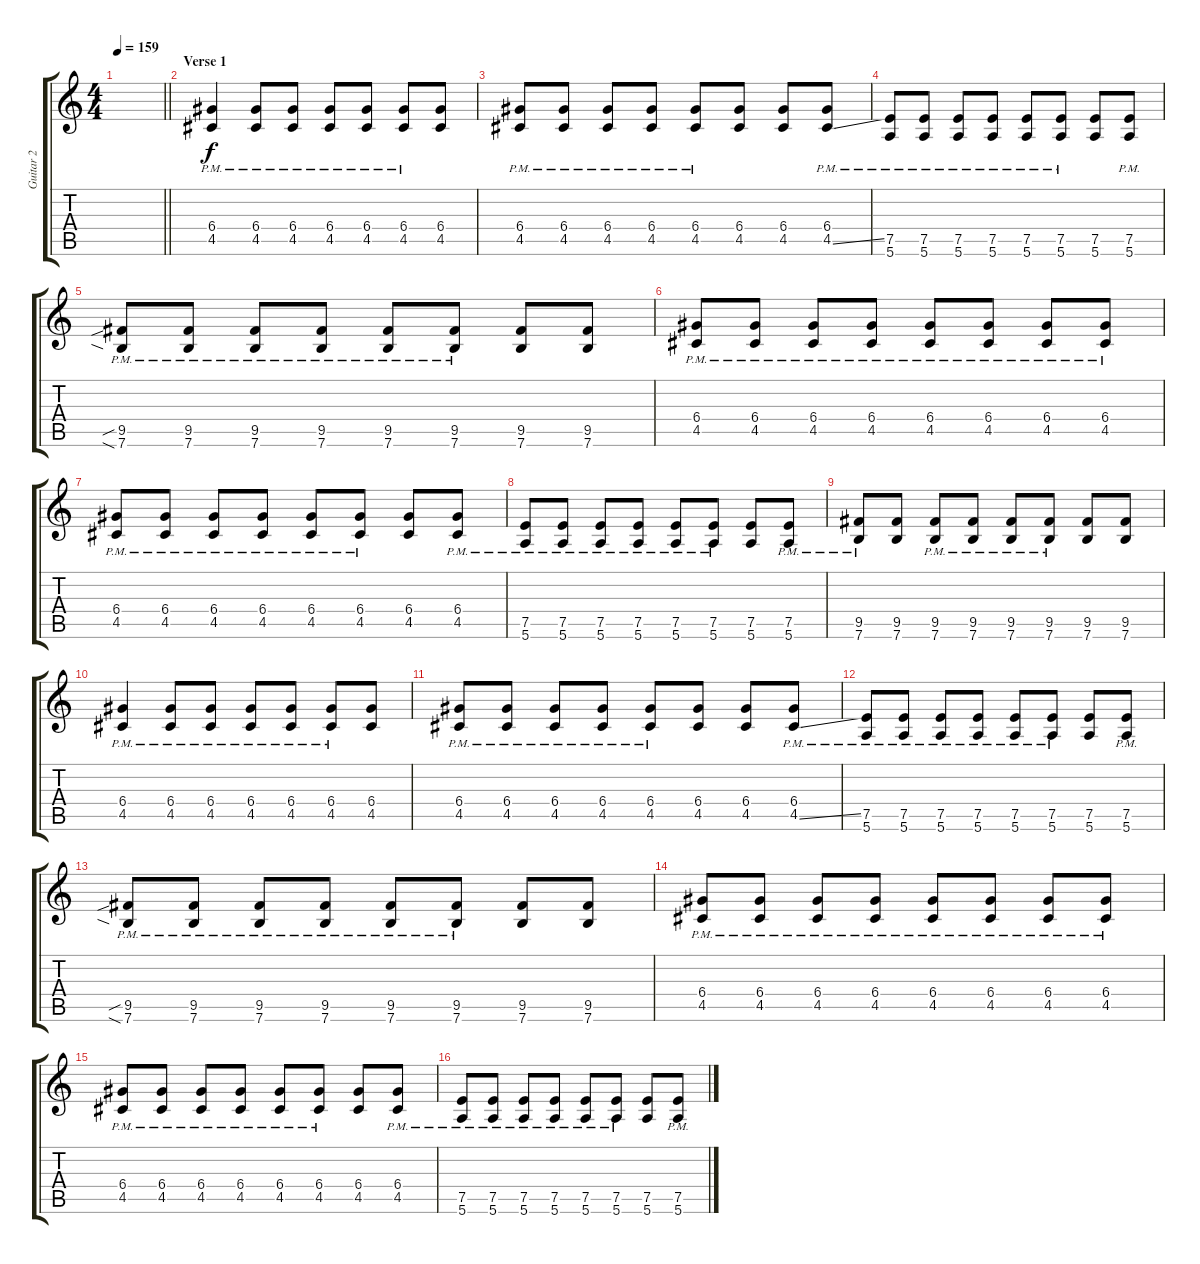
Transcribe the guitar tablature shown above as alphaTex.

\track ("Guitar 2" "Guitar 2") {instrument distortionguitar}
\staff {score tabs}
\tuning (E4 B3 G3 D3 A2 E2) {hide}
\ts (4 4)
\tempo 159
\clef g2
\barLineRight lightlight
\ks c
|
\section ("" "Verse 1")
(6.4{pm} 4.5{pm}).4 (6.4{pm} 4.5{pm}).8 (6.4{pm} 4.5{pm}).8 (6.4{pm} 4.5{pm}).8 (6.4{pm} 4.5{pm}).8 (6.4{pm} 4.5{pm}).8 (6.4 4.5).8 |
(6.4{pm} 4.5{pm}).8 (6.4{pm} 4.5{pm}).8 (6.4{pm} 4.5{pm}).8 (6.4{pm} 4.5{pm}).8 (6.4{pm} 4.5{pm}).8 (6.4 4.5).8 (6.4 4.5).8 (6.4{pm} 4.5{ss pm}).8 |
(7.5{pm} 5.6{pm}).8 (7.5{pm} 5.6{pm}).8 (7.5{pm} 5.6{pm}).8 (7.5{pm} 5.6{pm}).8 (7.5{pm} 5.6{pm}).8 (7.5{pm} 5.6{pm}).8 (7.5 5.6).8 (7.5{pm} 5.6{pm}).8 |
(9.5{sib pm} 7.6{sia pm}).8 (9.5{pm} 7.6).8 (9.5{pm} 7.6{pm}).8 (9.5{pm} 7.6{pm}).8 (9.5{pm} 7.6{pm}).8 (9.5{pm} 7.6{pm}).8 (9.5 7.6).8 (9.5 7.6).8 |
(6.4{pm} 4.5{pm}).8 (6.4{pm} 4.5{pm}).8 (6.4{pm} 4.5{pm}).8 (6.4{pm} 4.5{pm}).8 (6.4{pm} 4.5{pm}).8 (6.4{pm} 4.5{pm}).8 (6.4{pm} 4.5{pm}).8 (6.4{pm} 4.5{pm}).8 |
(6.4{pm} 4.5{pm}).8 (6.4{pm} 4.5{pm}).8 (6.4{pm} 4.5{pm}).8 (6.4{pm} 4.5{pm}).8 (6.4{pm} 4.5{pm}).8 (6.4{pm} 4.5{pm}).8 (6.4 4.5).8 (6.4{pm} 4.5{pm}).8 |
(7.5{pm} 5.6{pm}).8 (7.5{pm} 5.6{pm}).8 (7.5{pm} 5.6{pm}).8 (7.5{pm} 5.6{pm}).8 (7.5{pm} 5.6{pm}).8 (7.5{pm} 5.6{pm}).8 (7.5 5.6).8 (7.5{pm} 5.6{pm}).8 |
(9.5{pm} 7.6{pm}).8 (9.5 7.6).8 (9.5{pm} 7.6{pm}).8 (9.5{pm} 7.6{pm}).8 (9.5{pm} 7.6{pm}).8 (9.5{pm} 7.6{pm}).8 (9.5 7.6).8 (9.5 7.6).8 |
(6.4{pm} 4.5{pm}).4 (6.4{pm} 4.5{pm}).8 (6.4{pm} 4.5{pm}).8 (6.4{pm} 4.5{pm}).8 (6.4{pm} 4.5{pm}).8 (6.4{pm} 4.5{pm}).8 (6.4 4.5).8 |
(6.4{pm} 4.5{pm}).8 (6.4{pm} 4.5{pm}).8 (6.4{pm} 4.5{pm}).8 (6.4{pm} 4.5{pm}).8 (6.4{pm} 4.5{pm}).8 (6.4 4.5).8 (6.4 4.5).8 (6.4{pm} 4.5{ss pm}).8 |
(7.5{pm} 5.6{pm}).8 (7.5{pm} 5.6{pm}).8 (7.5{pm} 5.6{pm}).8 (7.5{pm} 5.6{pm}).8 (7.5{pm} 5.6{pm}).8 (7.5{pm} 5.6{pm}).8 (7.5 5.6).8 (7.5{pm} 5.6{pm}).8 |
(9.5{sib pm} 7.6{sia pm}).8 (9.5{pm} 7.6).8 (9.5{pm} 7.6{pm}).8 (9.5{pm} 7.6{pm}).8 (9.5{pm} 7.6{pm}).8 (9.5{pm} 7.6{pm}).8 (9.5 7.6).8 (9.5 7.6).8 |
(6.4{pm} 4.5{pm}).8 (6.4{pm} 4.5{pm}).8 (6.4{pm} 4.5{pm}).8 (6.4{pm} 4.5{pm}).8 (6.4{pm} 4.5{pm}).8 (6.4{pm} 4.5{pm}).8 (6.4{pm} 4.5{pm}).8 (6.4{pm} 4.5{pm}).8 |
(6.4{pm} 4.5{pm}).8 (6.4{pm} 4.5{pm}).8 (6.4{pm} 4.5{pm}).8 (6.4{pm} 4.5{pm}).8 (6.4{pm} 4.5{pm}).8 (6.4{pm} 4.5{pm}).8 (6.4 4.5).8 (6.4{pm} 4.5{pm}).8 |
(7.5{pm} 5.6{pm}).8 (7.5{pm} 5.6{pm}).8 (7.5{pm} 5.6{pm}).8 (7.5{pm} 5.6{pm}).8 (7.5{pm} 5.6{pm}).8 (7.5{pm} 5.6{pm}).8 (7.5 5.6).8 (7.5{pm} 5.6{pm}).8
